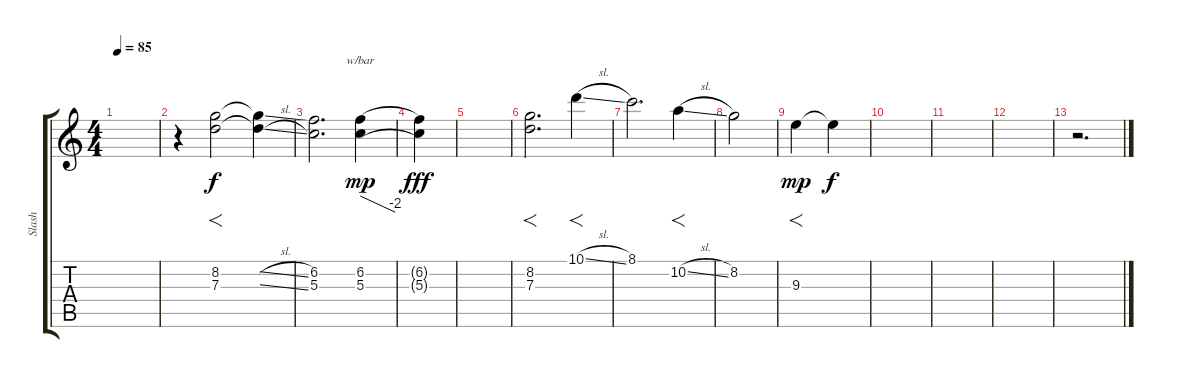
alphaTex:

\track ("Slash" "Slash") {instrument distortionguitar}
\staff {score tabs}
\tuning (E4 B3 G3 D3 A2 E2) {hide}
\ts (4 4)
\tempo 85
\clef g2
\ks c
|
r.4{volume 8 instrument distortionguitar} (8.2 7.3).2{f balance 5} (8.2{sl t} 7.3{sl t}).4 |
(6.2 5.3).2{d} (6.2 5.3).4{tbe (dive default 0 0 60 -8) dy mp volume 5} |
(6.2{t} 5.3{t}).4{dy fff} |
|
(8.2 7.3).2{f d volume 9} 10.1{sl}.4{f volume 4} |
8.1.2{d} 10.2{sl}.4{f} |
8.2.2 |
9.3.4{f dy mp} 9.3{t}.4{dy f} |
|
|
|
r.2{d}
